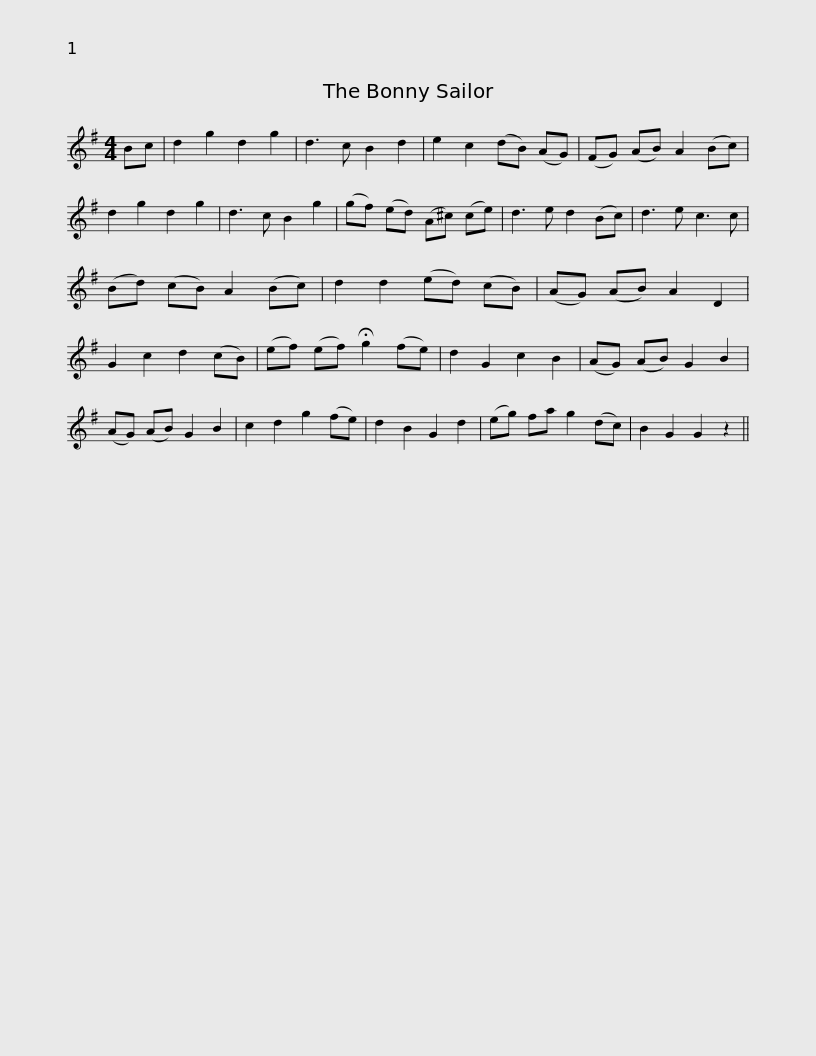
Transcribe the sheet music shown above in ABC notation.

X:1
L:1/8
M:4/4
I:linebreak $
K:G
V:1 treble
V:1
 Bc | d2 g2 d2 g2 | d3 c B2 d2 | e2 c2 (dB) (AG) | (FG) (AB) A2 (Bc) | %5
 d2 g2 d2 g2 | d3 c B2 g2 | (gf) (ed) (A^c) (ce) |$ d3 e d2 (Bc) | d3 e c3 c | %10
 (Bd) (cB) A2 (Bc) | d2 d2 (ed) (cB) | (AG) (AB) A2 D2 | G2 c2 d2 (cB) | (ef) (ef) !fermata!g2 (fe) |$ %15
 d2 G2 c2 B2 | (AG) (AB) G2 B2 | (AG) (AB) G2 B2 | c2 d2 g2 (fe) | d2 B2 G2 d2 | %20
 (eg) fa g2 (dc) | B2 G2 G2 z2 || %22
